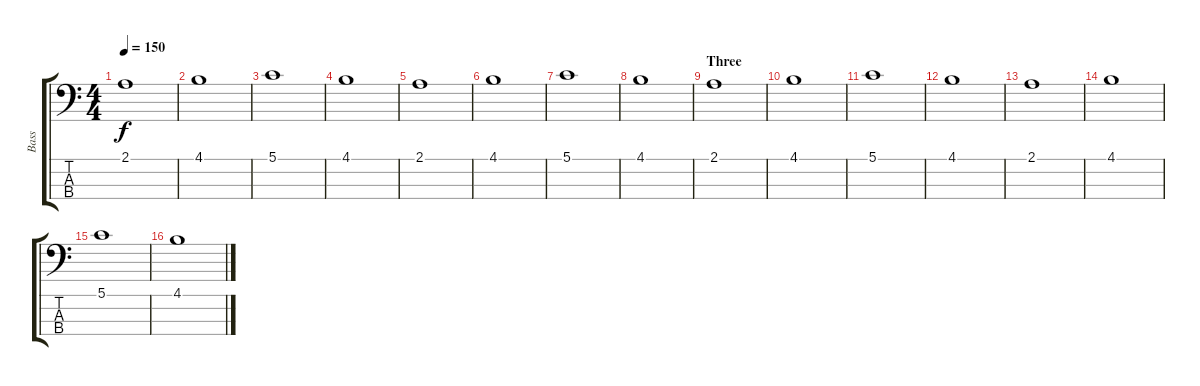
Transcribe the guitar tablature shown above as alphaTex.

\track ("Bass" "Bass") {instrument fretlessbass}
\staff {score tabs}
\tuning (G2 D2 A1 E1) {hide}
\ts (4 4)
\tempo 150
\clef f4
\ks c
2.1.1{dy f} |
4.1.1 |
5.1.1 |
4.1.1 |
2.1.1 |
4.1.1 |
5.1.1 |
4.1.1 |
\section ("" "Three")
2.1.1 |
4.1.1 |
5.1.1 |
4.1.1 |
2.1.1 |
4.1.1 |
5.1.1 |
4.1.1
